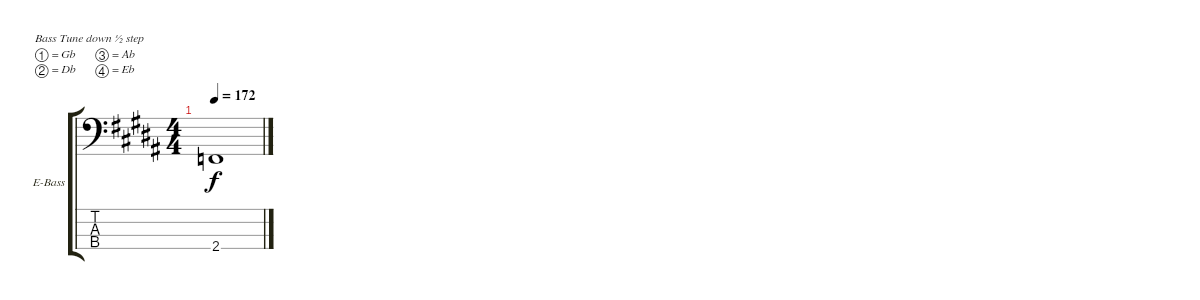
\defaultSystemsLayout 4
\bracketExtendMode groupsimilarinstruments
\firstSystemTrackNameOrientation horizontal
\otherSystemsTrackNameOrientation horizontal
\track ("Electric Bass" "E-Bass") {instrument electricbassfinger}
\staff {score tabs}
\tuning (Gb2 Db2 Ab1 Eb1)
\ts (4 4)
\tempo 172
\clef f4
\scale
1.08575
\ks b
2.4{t}.1{dy f} |
\scale
0.91425
